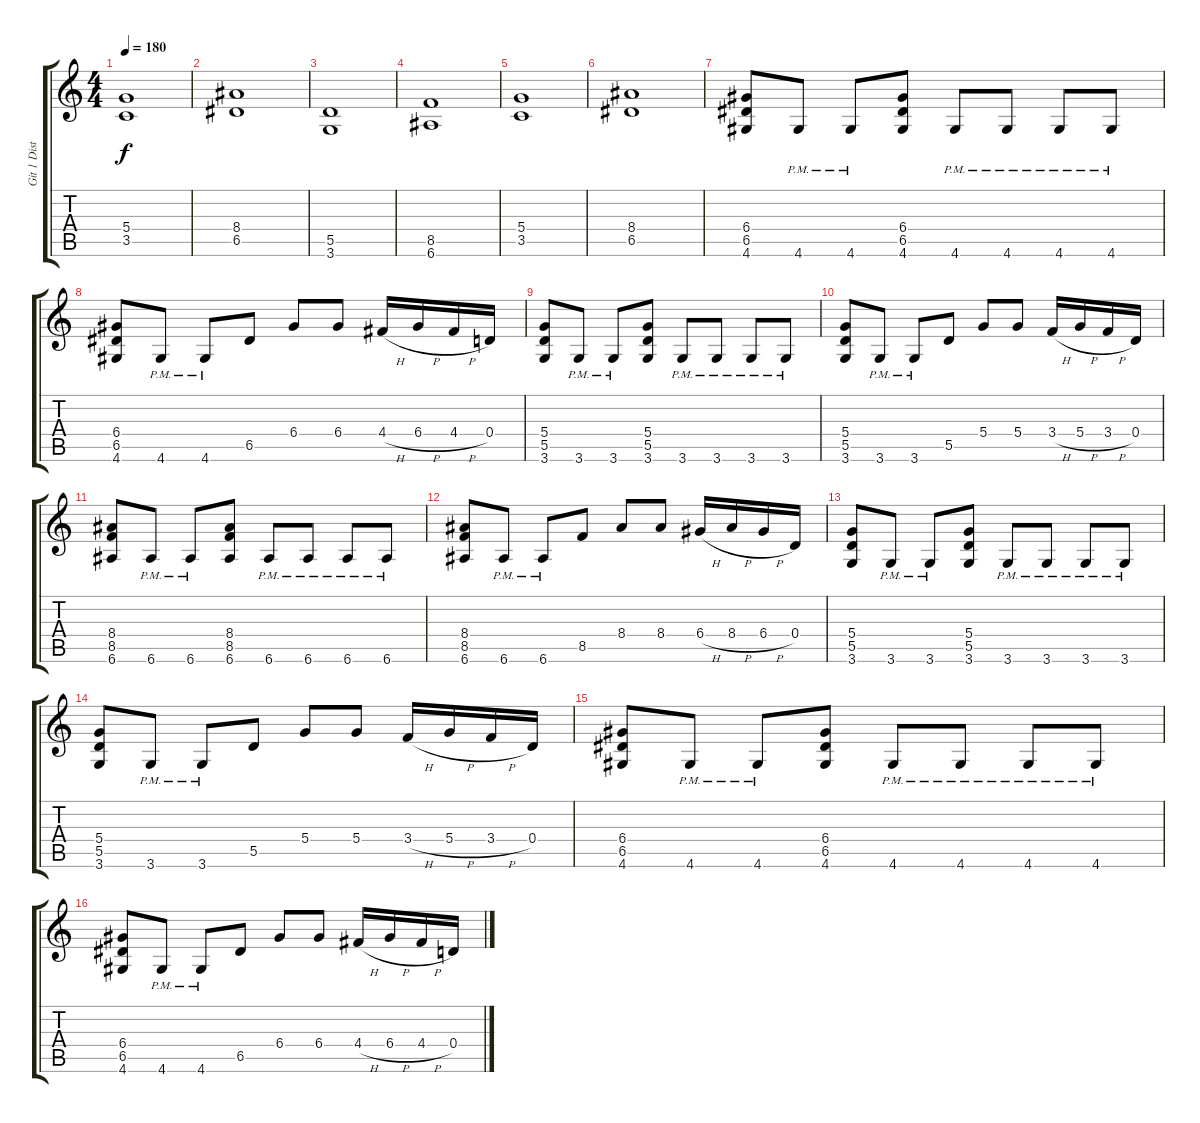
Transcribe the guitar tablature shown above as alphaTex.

\track ("Git 1 Dist" "Git 1 Dist") {instrument distortionguitar}
\staff {score tabs}
\tuning (E4 B3 G3 D3 A2 E2) {hide}
\ts (4 4)
\tempo 180
\clef g2
\ks c
(5.4 3.5).1{dy f} |
(8.4 6.5).1 |
(5.5 3.6).1 |
(8.5 6.6).1 |
(5.4 3.5).1 |
(8.4 6.5).1 |
(6.4 6.5 4.6).8 4.6{pm}.8 4.6{pm}.8 (6.4 6.5 4.6).8 4.6{pm}.8 4.6{pm}.8 4.6{pm}.8 4.6{pm}.8 |
(6.4 6.5 4.6).8 4.6{pm}.8 4.6{pm}.8 6.5.8 6.4.8 6.4.8 4.4{h}.16 6.4{h}.16 4.4{h}.16 0.4.16 |
(5.4 5.5 3.6).8 3.6{pm}.8 3.6{pm}.8 (5.4 5.5 3.6).8 3.6{pm}.8 3.6{pm}.8 3.6{pm}.8 3.6{pm}.8 |
(5.4 5.5 3.6).8 3.6{pm}.8 3.6{pm}.8 5.5.8 5.4.8 5.4.8 3.4{h}.16 5.4{h}.16 3.4{h}.16 0.4.16 |
(8.4 8.5 6.6).8 6.6{pm}.8 6.6{pm}.8 (8.4 8.5 6.6).8 6.6{pm}.8 6.6{pm}.8 6.6{pm}.8 6.6{pm}.8 |
(8.4 8.5 6.6).8 6.6{pm}.8 6.6{pm}.8 8.5.8 8.4.8 8.4.8 6.4{h}.16 8.4{h}.16 6.4{h}.16 0.4.16 |
(5.4 5.5 3.6).8 3.6{pm}.8 3.6{pm}.8 (5.4 5.5 3.6).8 3.6{pm}.8 3.6{pm}.8 3.6{pm}.8 3.6{pm}.8 |
(5.4 5.5 3.6).8 3.6{pm}.8 3.6{pm}.8 5.5.8 5.4.8 5.4.8 3.4{h}.16 5.4{h}.16 3.4{h}.16 0.4.16 |
(6.4 6.5 4.6).8 4.6{pm}.8 4.6{pm}.8 (6.4 6.5 4.6).8 4.6{pm}.8 4.6{pm}.8 4.6{pm}.8 4.6{pm}.8 |
(6.4 6.5 4.6).8 4.6{pm}.8 4.6{pm}.8 6.5.8 6.4.8 6.4.8 4.4{h}.16 6.4{h}.16 4.4{h}.16 0.4.16
